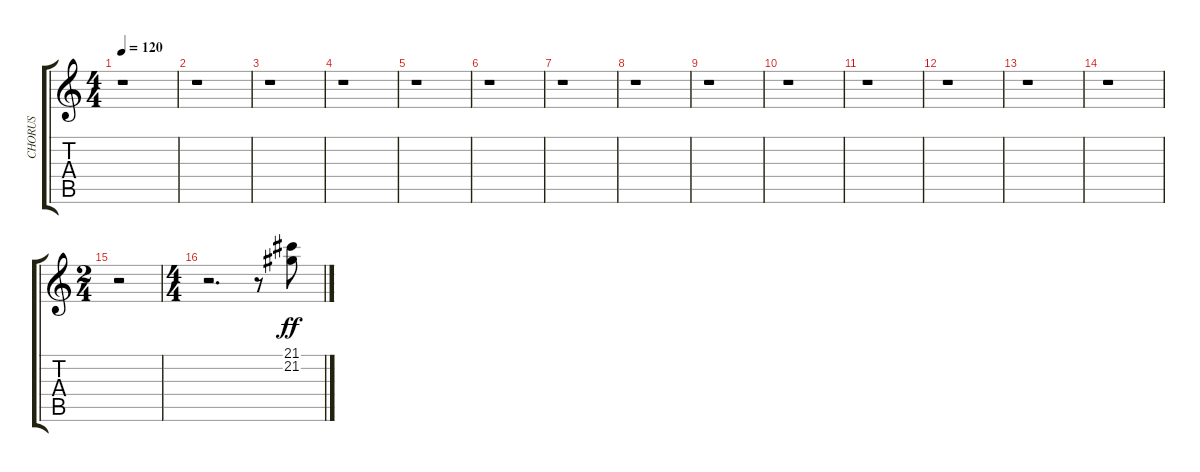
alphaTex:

\track ("CHORUS     (GS) " "CHORUS    ") {instrument acousticgrandpiano}
\staff {score tabs}
\tuning (E4 B3 G3 D3 A2 E2) {hide}
\ts (4 4)
\tempo 120
\clef g2
\ks c
r.1{dy f} |
r.1 |
r.1 |
r.1 |
r.1 |
r.1 |
r.1 |
r.1 |
r.1 |
r.1 |
r.1 |
r.1 |
r.1 |
r.1 |
\ts (2 4)
r.2 |
\ts (4 4)
r.2{d} r.8 (21.1 21.2).8{dy ff volume 11}
